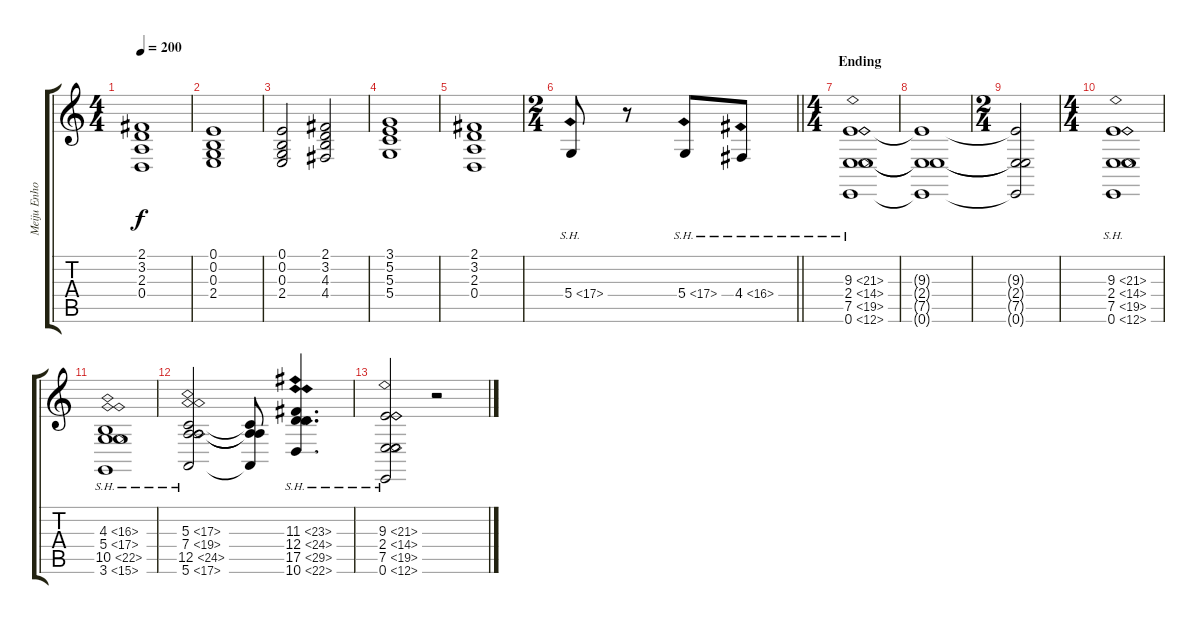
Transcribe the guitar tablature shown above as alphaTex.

\track ("Meiju Enho" "Meiju Enho") {instrument synthstrings1}
\staff {score tabs}
\tuning (E4 B3 G3 D3 A2 E2) {hide}
\ts (4 4)
\tempo 200
\clef g2
\ks c
(2.1 3.2 2.3 0.4).1{dy f} |
(0.1 0.2 0.3 2.4).1 |
(0.1 0.2 0.3 2.4).2{volume 15 instrument synthstrings1} (2.1 3.2 4.3 4.4).2 |
(3.1 5.2 5.3 5.4).1 |
(2.1 3.2 2.3 0.4).1 |
\ts (2 4)
\barLineRight lightlight
5.4{sh 12}.8 r.8 5.4{sh 12}.8 4.4{sh 12}.8 |
\ts (4 4)
\section ("" "Ending")
(9.3{sh 12} 2.4{sh 12} 7.5{sh 12} 0.6{sh 12}).1 |
(9.3{t} 2.4{t} 7.5{t} 0.6{t}).1 |
\ts (2 4)
(9.3{t} 2.4{t} 7.5{t} 0.6{t}).2 |
\ts (4 4)
(9.3{sh 12} 2.4{sh 12} 7.5{sh 12} 0.6{sh 12}).1 |
(4.3{sh 12} 5.4{sh 12} 10.5{sh 12} 3.6{sh 12}).1 |
(5.3{sh 12} 7.4{sh 12} 12.5{sh 12} 5.6{sh 12}).2 (5.3{t} 7.4{t} 12.5{t} 5.6{t}).8 (11.3{sh 12} 12.4{sh 12} 17.5{sh 12} 10.6{sh 12}).4{d} |
(9.3{sh 12} 2.4{sh 12} 7.5{sh 12} 0.6{sh 12}).2 r.2
